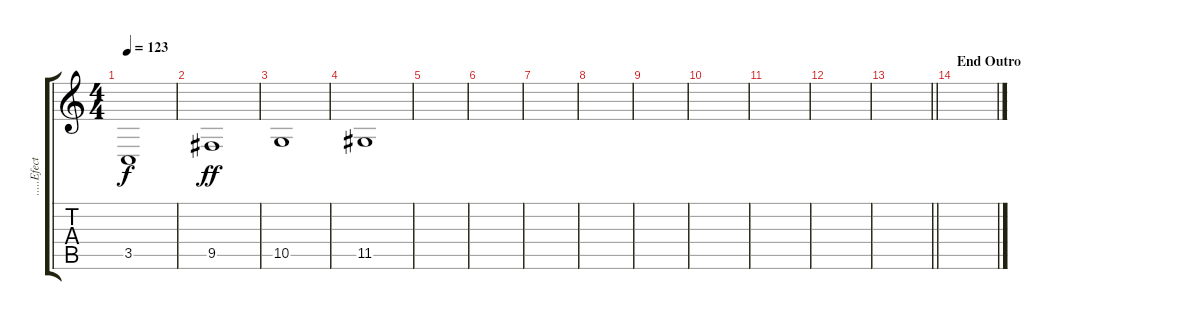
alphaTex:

\track (".....Efects" ".....Efect") {instrument seashore}
\staff {score tabs}
\tuning (E4 B3 G3 D3 A2 E2) {hide}
\ts (4 4)
\tempo 123
\clef g2
\ks c
3.5{t}.1{dy f} |
9.5.1{dy ff volume 16 balance 4 instrument helicopter} |
10.5.1 |
11.5.1 |
|
|
|
|
|
|
|
|
\barLineRight lightlight
|
\section ("" "End Outro")
